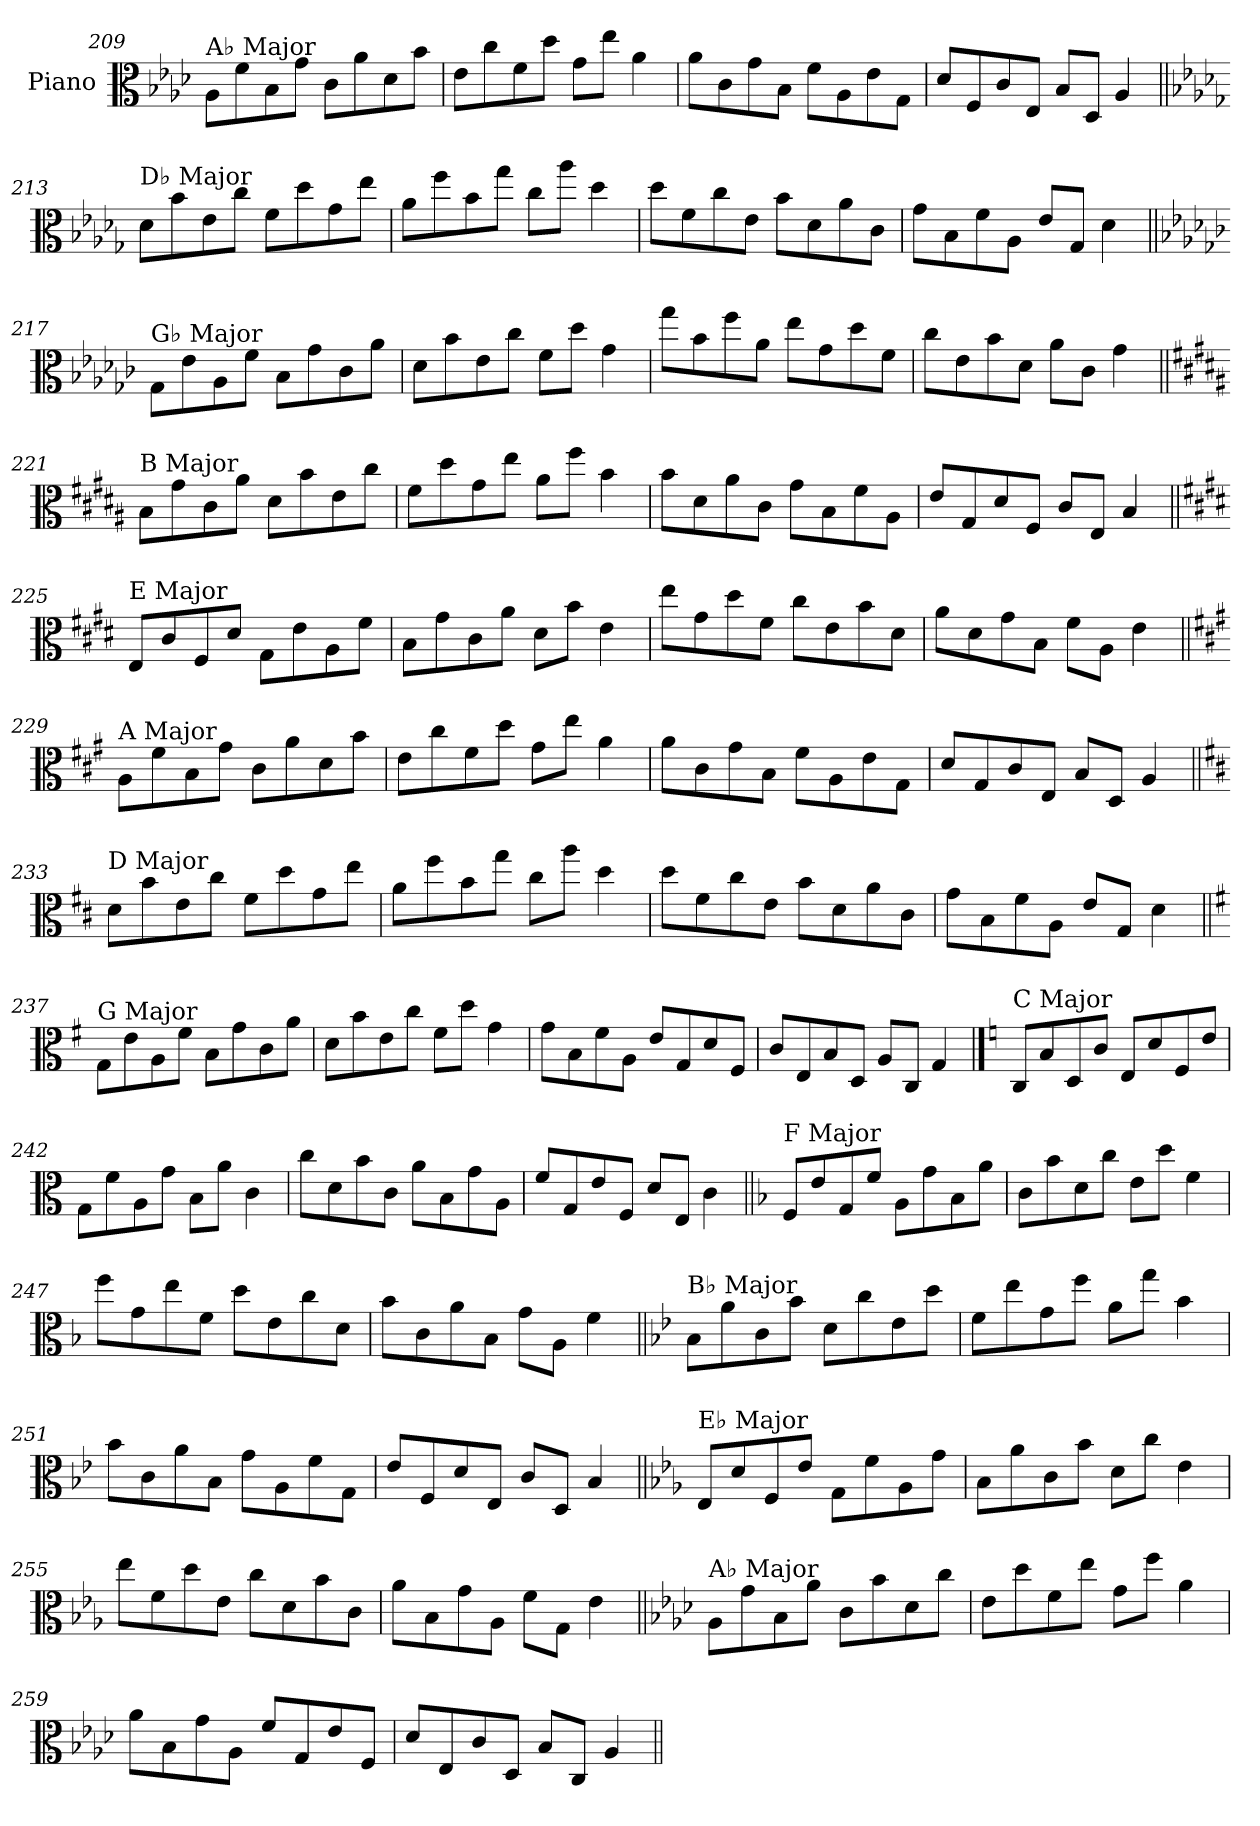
**kern
*part1
*staff1
*I"Piano
*I'Pno.
!!LO:LB:g=z
*clefC3
*k[b-e-a-d-]
=209
!LO:TX:a:t=A♭ Major
8A-\L
8f\
8B-\
8g\J
8c\L
8a-\
8d-\
8b-\J
=210
8e-\L
8cc\
8f\
8dd-\J
8g\L
8ee-\J
4a-\
=211
8a-\L
8c\
8g\
8B-\J
8f\L
8A-\
8e-\
8G\J
=212
8d-/L
8F/
8c/
8E-/J
8B-/L
8D-/J
4A-/
!!LO:LB:g=z
=213||
*k[b-e-a-d-g-]
!LO:TX:a:t=D♭ Major
8d-\L
8b-\
8e-\
8cc\J
8f\L
8dd-\
8g-\
8ee-\J
=214
8a-\L
8ff\
8b-\
8gg-\J
8cc\L
8aa-\J
4dd-\
=215
8dd-\L
8f\
8cc\
8e-\J
8b-\L
8d-\
8a-\
8c\J
=216
8g-\L
8B-\
8f\
8A-\J
8e-/L
8G-/J
4d-\
!!LO:PB:g=z
=217||
*k[b-e-a-d-g-c-]
!LO:TX:a:t=G♭ Major
8G-\L
8e-\
8A-\
8f\J
8B-\L
8g-\
8c-\
8a-\J
=218
8d-\L
8b-\
8e-\
8cc-\J
8f\L
8dd-\J
4g-\
=219
8gg-\L
8b-\
8ff\
8a-\J
8ee-\L
8g-\
8dd-\
8f\J
=220
8cc-\L
8e-\
8b-\
8d-\J
8a-\L
8c-\J
4g-\
!!LO:LB:g=z
=221||
*k[f#c#g#d#a#]
!LO:TX:a:t=B Major
8B\L
8g#\
8c#\
8a#\J
8d#\L
8b\
8e\
8cc#\J
=222
8f#\L
8dd#\
8g#\
8ee\J
8a#\L
8ff#\J
4b\
=223
8b\L
8d#\
8a#\
8c#\J
8g#\L
8B\
8f#\
8A#\J
=224
8e/L
8G#/
8d#/
8F#/J
8c#/L
8E/J
4B/
!!LO:LB:g=z
=225||
*k[f#c#g#d#]
!LO:TX:a:t=E Major
8E/L
8c#/
8F#/
8d#/J
8G#\L
8e\
8A\
8f#\J
=226
8B\L
8g#\
8c#\
8a\J
8d#\L
8b\J
4e\
=227
8ee\L
8g#\
8dd#\
8f#\J
8cc#\L
8e\
8b\
8d#\J
=228
8a\L
8d#\
8g#\
8B\J
8f#\L
8A\J
4e\
!!LO:LB:g=z
=229||
*k[f#c#g#]
!LO:TX:a:t=A Major
8A\L
8f#\
8B\
8g#\J
8c#\L
8a\
8d\
8b\J
=230
8e\L
8cc#\
8f#\
8dd\J
8g#\L
8ee\J
4a\
=231
8a\L
8c#\
8g#\
8B\J
8f#\L
8A\
8e\
8G#\J
=232
8d/L
8G#/
8c#/
8E/J
8B/L
8D/J
4A/
!!LO:LB:g=z
=233||
*k[f#c#]
!LO:TX:a:t=D Major
8d\L
8b\
8e\
8cc#\J
8f#\L
8dd\
8g\
8ee\J
=234
8a\L
8ff#\
8b\
8gg\J
8cc#\L
8aa\J
4dd\
=235
8dd\L
8f#\
8cc#\
8e\J
8b\L
8d\
8a\
8c#\J
=236
8g\L
8B\
8f#\
8A\J
8e/L
8G/J
4d\
!!LO:LB:g=z
=237||
*k[f#]
!LO:TX:a:t=G Major
8G\L
8e\
8A\
8f#\J
8B\L
8g\
8c\
8a\J
=238
8d\L
8b\
8e\
8cc\J
8f#\L
8dd\J
4g\
=239
8g\L
8B\
8f#\
8A\J
8e/L
8G/
8d/
8F#/J
=240
8c/L
8E/
8B/
8D/J
8A/L
8C/J
4G/
!!LO:PB:g=z
==241
*k[]
!LO:TX:a:t=C Major
8C/L
8B/
8D/
8c/J
8E/L
8d/
8F/
8e/J
=242
8G\L
8f\
8A\
8g\J
8B\L
8a\J
4c\
=243
8cc\L
8d\
8b\
8c\J
8a\L
8B\
8g\
8A\J
=244
8f/L
8G/
8e/
8F/J
8d/L
8E/J
4c\
!!LO:LB:g=z
=245||
*k[b-]
!LO:TX:a:t=F Major
8F/L
8e/
8G/
8f/J
8A\L
8g\
8B-\
8a\J
=246
8c\L
8b-\
8d\
8cc\J
8e\L
8dd\J
4f\
=247
8ff\L
8g\
8ee\
8f\J
8dd\L
8e\
8cc\
8d\J
=248
8b-\L
8c\
8a\
8B-\J
8g\L
8A\J
4f\
!!LO:LB:g=z
=249||
*k[b-e-]
!LO:TX:a:t=B♭ Major
8B-\L
8a\
8c\
8b-\J
8d\L
8cc\
8e-\
8dd\J
=250
8f\L
8ee-\
8g\
8ff\J
8a\L
8gg\J
4b-\
=251
8b-\L
8c\
8a\
8B-\J
8g\L
8A\
8f\
8G\J
=252
8e-/L
8F/
8d/
8E-/J
8c/L
8D/J
4B-/
!!LO:LB:g=z
=253||
*k[b-e-a-]
!LO:TX:a:t=E♭ Major
8E-/L
8d/
8F/
8e-/J
8G\L
8f\
8A-\
8g\J
=254
8B-\L
8a-\
8c\
8b-\J
8d\L
8cc\J
4e-\
=255
8ee-\L
8f\
8dd\
8e-\J
8cc\L
8d\
8b-\
8c\J
=256
8a-\L
8B-\
8g\
8A-\J
8f\L
8G\J
4e-\
!!LO:LB:g=z
=257||
*k[b-e-a-d-]
!LO:TX:a:t=A♭ Major
8A-\L
8g\
8B-\
8a-\J
8c\L
8b-\
8d-\
8cc\J
=258
8e-\L
8dd-\
8f\
8ee-\J
8g\L
8ff\J
4a-\
=259
8a-\L
8B-\
8g\
8A-\J
8f/L
8G/
8e-/
8F/J
=260
8d-/L
8E-/
8c/
8D-/J
8B-/L
8C/J
4A-/
=||
*-
